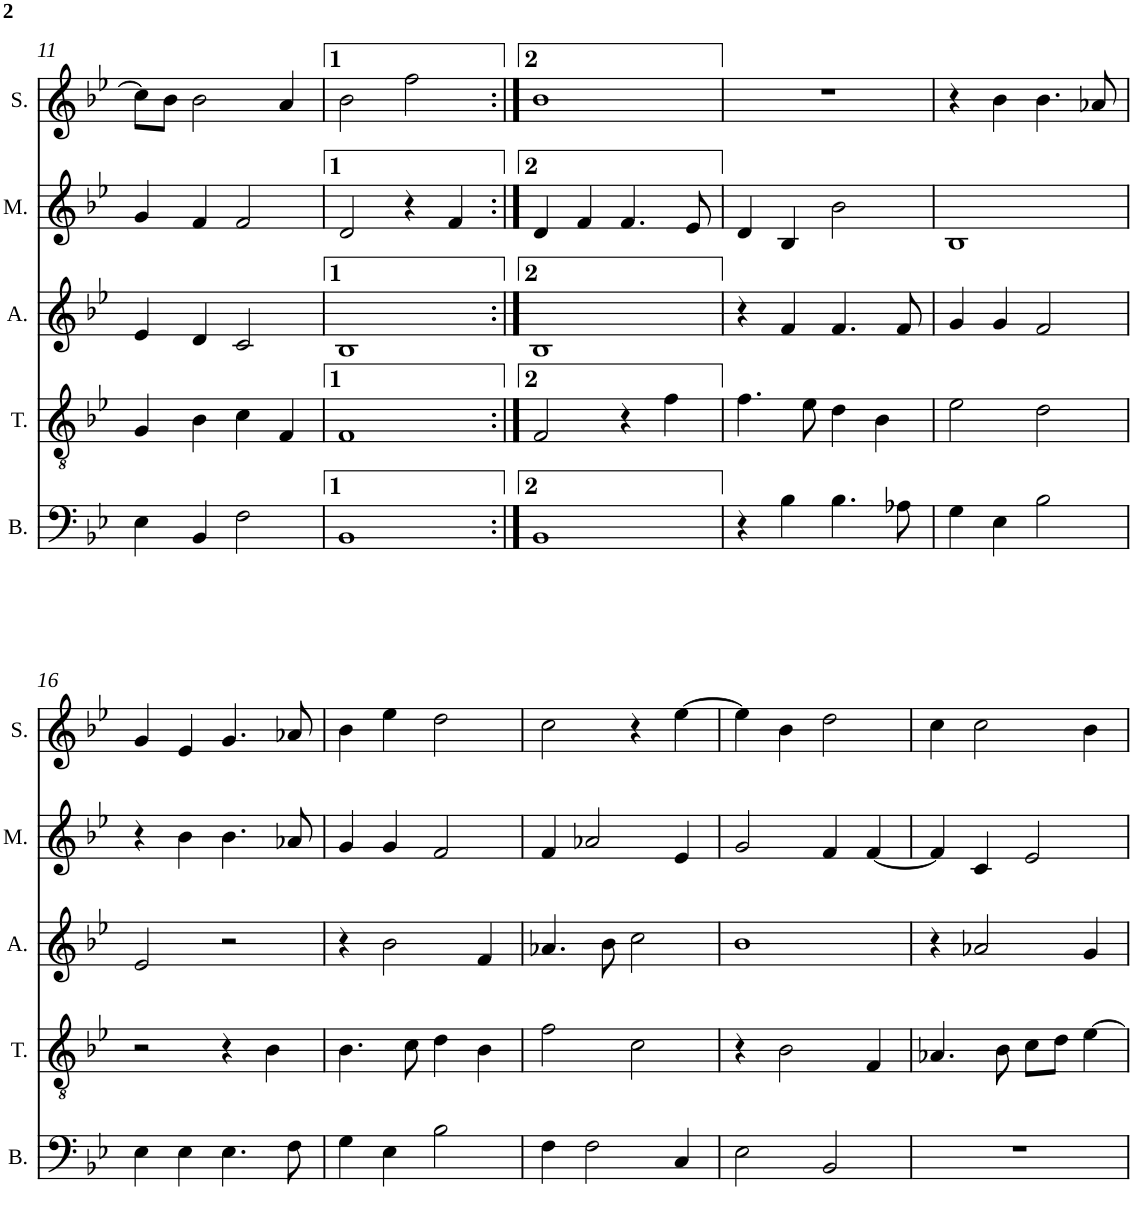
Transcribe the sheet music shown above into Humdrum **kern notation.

**kern	**kern	**kern	**kern	**kern
*part5	*part4	*part3	*part2	*part1
*staff5	*staff4	*staff3	*staff2	*staff1
*I"Bass	*I"Tenor	*I"Alto	*I"Mezzo	*I"Soprano
*I'B.	*I'T.	*I'A.	*I'M.	*I'S.
!!LO:PB:g=z
*clefF4	*clefGv2	*clefG2	*clefG2	*clefG2
*k[b-e-]	*k[b-e-]	*k[b-e-]	*k[b-e-]	*k[b-e-]
*B-:	*B-:	*B-:	*B-:	*B-:
*M2/2	*M2/2	*M2/2	*M2/2	*M2/2
*met(c|)	*met(c|)	*met(c|)	*met(c|)	*met(c|)
=11	=11	=11	=11	=11
4E-\	4G/	4e-/	4g/	8cc\L]
.	.	.	.	8b-\J
4BB-/	4B-\	4d/	4f/	2b-\
2F\	4c\	2c/	2f/	.
.	4F/	.	.	4a/
=12	=12	=12	=12	=12
1BB-	1F	1B-	2d/	2b-\
.	.	.	4r	2ff\
.	.	.	4f/	.
=13:|!	=13:|!	=13:|!	=13:|!	=13:|!
1BB-	2F/	1B-	4d/	1b-
.	.	.	4f/	.
.	4r	.	4.f/	.
.	4f\	.	.	.
.	.	.	8e-/	.
=14	=14	=14	=14	=14
4r	4.f\	4r	4d/	1r
4B-\	.	4f/	4B-/	.
.	8e-\	.	.	.
4.B-\	4d\	4.f/	2b-\	.
.	4B-\	.	.	.
8A-X\	.	8f/	.	.
=15	=15	=15	=15	=15
4G\	2e-\	4g/	1B-	4r
4E-\	.	4g/	.	4b-\
2B-\	2d\	2f/	.	4.b-\
.	.	.	.	8a-X/
!!LO:LB:g=z
=16	=16	=16	=16	=16
4E-\	2r	2e-/	4r	4g/
4E-\	.	.	4b-\	4e-/
4.E-\	4r	2r	4.b-\	4.g/
.	4B-\	.	.	.
8F\	.	.	8a-X/	8a-X/
=17	=17	=17	=17	=17
4G\	4.B-\	4r	4g/	4b-\
4E-\	.	2b-\	4g/	4ee-\
.	8c\	.	.	.
2B-\	4d\	.	2f/	2dd\
.	4B-\	4f/	.	.
=18	=18	=18	=18	=18
4F\	2f\	4.a-X/	4f/	2cc\
2F\	.	.	2a-X/	.
.	.	8b-\	.	.
.	2c\	2cc\	.	4r
4C/	.	.	4e-/	[4ee-\
=19	=19	=19	=19	=19
2E-\	4r	1b-	2g/	4ee-\]
.	2B-\	.	.	4b-\
2BB-/	.	.	4f/	2dd\
.	4F/	.	[4f/	.
=20	=20	=20	=20	=20
1r	4.A-X/	4r	4f/]	4cc\
.	.	2a-X/	4c/	2cc\
.	8B-\	.	.	.
.	8c\L	.	2e-/	.
.	8d\J	.	.	.
.	[4e-\	4g/	.	4b-\
=	=	=	=	=
*-	*-	*-	*-	*-
